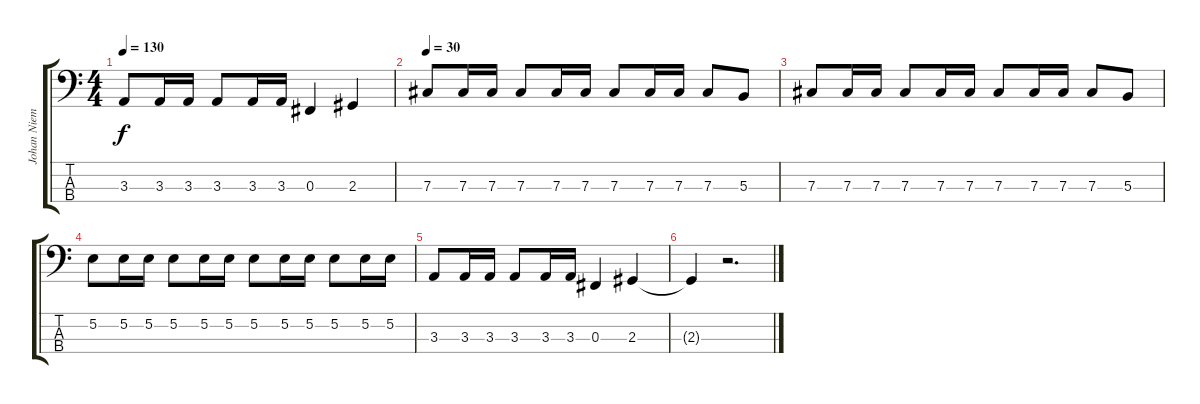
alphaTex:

\track ("Johan Niemann" "Johan Niem") {instrument electricbasspick}
\staff {score tabs}
\tuning (E2 B1 Gb1 Db1) {hide}
\ts (4 4)
\tempo 130
\clef f4
\ks c
3.3.8{dy f} 3.3.16 3.3.16 3.3.8 3.3.16 3.3.16 0.3.4 2.3.4 |
\tempo 30
7.3.8 7.3.16 7.3.16 7.3.8 7.3.16 7.3.16 7.3.8 7.3.16 7.3.16 7.3.8 5.3.8 |
7.3.8 7.3.16 7.3.16 7.3.8 7.3.16 7.3.16 7.3.8 7.3.16 7.3.16 7.3.8 5.3.8 |
5.2.8 5.2.16 5.2.16 5.2.8 5.2.16 5.2.16 5.2.8 5.2.16 5.2.16 5.2.8 5.2.16 5.2.16 |
3.3.8 3.3.16 3.3.16 3.3.8 3.3.16 3.3.16 0.3.4 2.3.4 |
2.3{t}.4 r.2{d}
